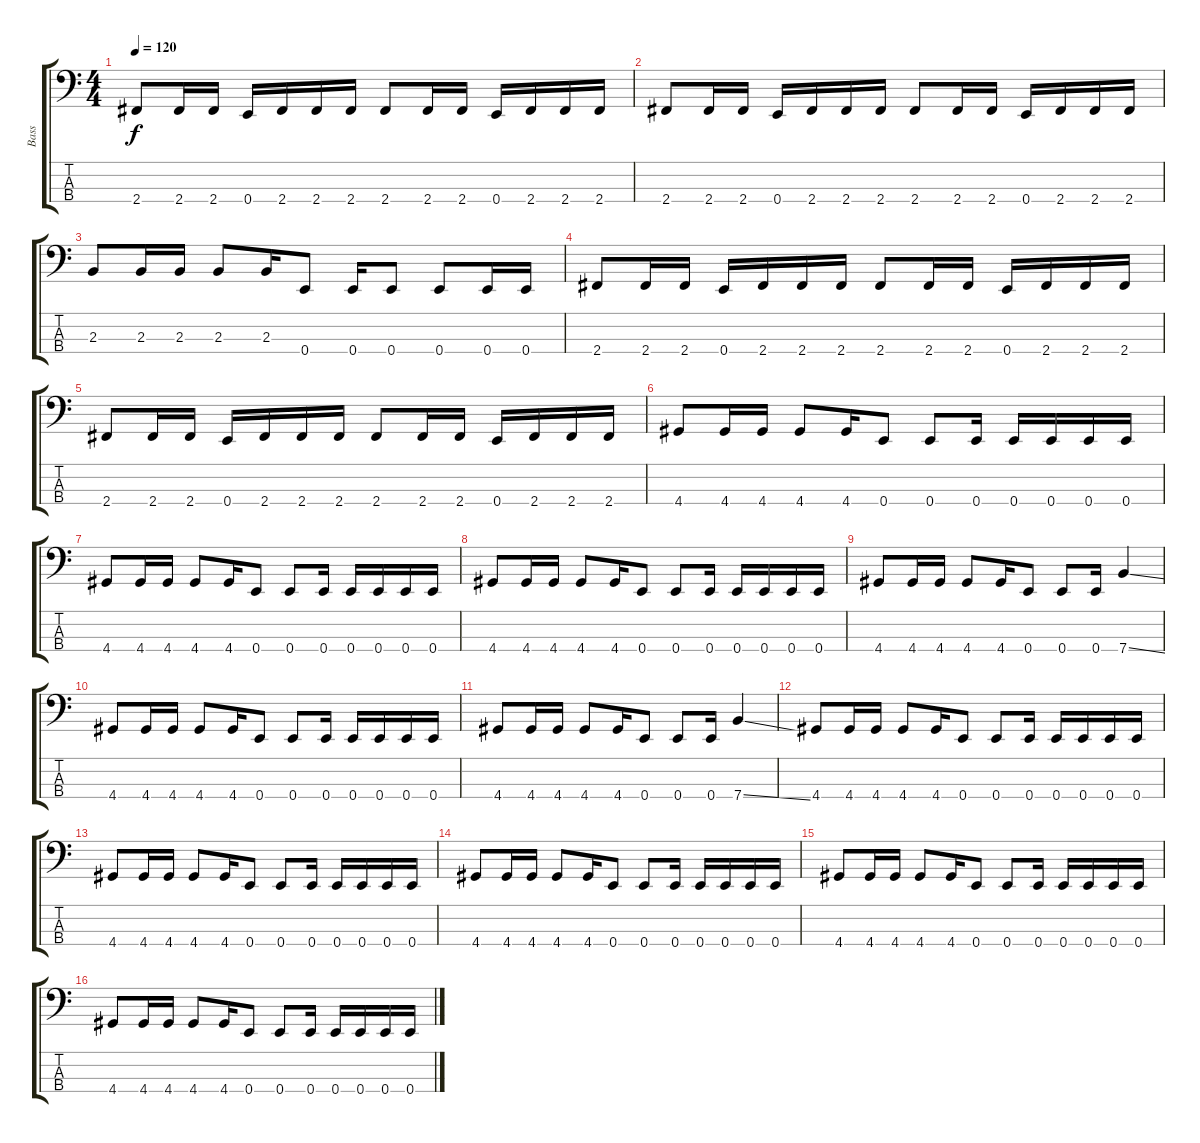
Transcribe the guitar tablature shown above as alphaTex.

\track ("Bass" "Bass") {instrument electricbassfinger}
\staff {score tabs}
\tuning (G2 D2 A1 E1) {hide}
\ts (4 4)
\tempo 120
\clef f4
\ks c
2.4.8{dy f} 2.4.16 2.4.16 0.4.16 2.4.16 2.4.16 2.4.16 2.4.8 2.4.16 2.4.16 0.4.16 2.4.16 2.4.16 2.4.16 |
2.4.8 2.4.16 2.4.16 0.4.16 2.4.16 2.4.16 2.4.16 2.4.8 2.4.16 2.4.16 0.4.16 2.4.16 2.4.16 2.4.16 |
2.3.8 2.3.16 2.3.16 2.3.8 2.3.16 0.4.8 0.4.16 0.4.8 0.4.8 0.4.16 0.4.16 |
2.4.8 2.4.16 2.4.16 0.4.16 2.4.16 2.4.16 2.4.16 2.4.8 2.4.16 2.4.16 0.4.16 2.4.16 2.4.16 2.4.16 |
2.4.8 2.4.16 2.4.16 0.4.16 2.4.16 2.4.16 2.4.16 2.4.8 2.4.16 2.4.16 0.4.16 2.4.16 2.4.16 2.4.16 |
4.4.8 4.4.16 4.4.16 4.4.8 4.4.16 0.4.8 0.4.8 0.4.16 0.4.16 0.4.16 0.4.16 0.4.16 |
4.4.8 4.4.16 4.4.16 4.4.8 4.4.16 0.4.8 0.4.8 0.4.16 0.4.16 0.4.16 0.4.16 0.4.16 |
4.4.8 4.4.16 4.4.16 4.4.8 4.4.16 0.4.8 0.4.8 0.4.16 0.4.16 0.4.16 0.4.16 0.4.16 |
4.4.8 4.4.16 4.4.16 4.4.8 4.4.16 0.4.8 0.4.8 0.4.16 7.4{ss}.4 |
4.4.8 4.4.16 4.4.16 4.4.8 4.4.16 0.4.8 0.4.8 0.4.16 0.4.16 0.4.16 0.4.16 0.4.16 |
4.4.8 4.4.16 4.4.16 4.4.8 4.4.16 0.4.8 0.4.8 0.4.16 7.4{ss}.4 |
4.4.8 4.4.16 4.4.16 4.4.8 4.4.16 0.4.8 0.4.8 0.4.16 0.4.16 0.4.16 0.4.16 0.4.16 |
4.4.8 4.4.16 4.4.16 4.4.8 4.4.16 0.4.8 0.4.8 0.4.16 0.4.16 0.4.16 0.4.16 0.4.16 |
4.4.8 4.4.16 4.4.16 4.4.8 4.4.16 0.4.8 0.4.8 0.4.16 0.4.16 0.4.16 0.4.16 0.4.16 |
4.4.8 4.4.16 4.4.16 4.4.8 4.4.16 0.4.8 0.4.8 0.4.16 0.4.16 0.4.16 0.4.16 0.4.16 |
4.4.8 4.4.16 4.4.16 4.4.8 4.4.16 0.4.8 0.4.8 0.4.16 0.4.16 0.4.16 0.4.16 0.4.16
